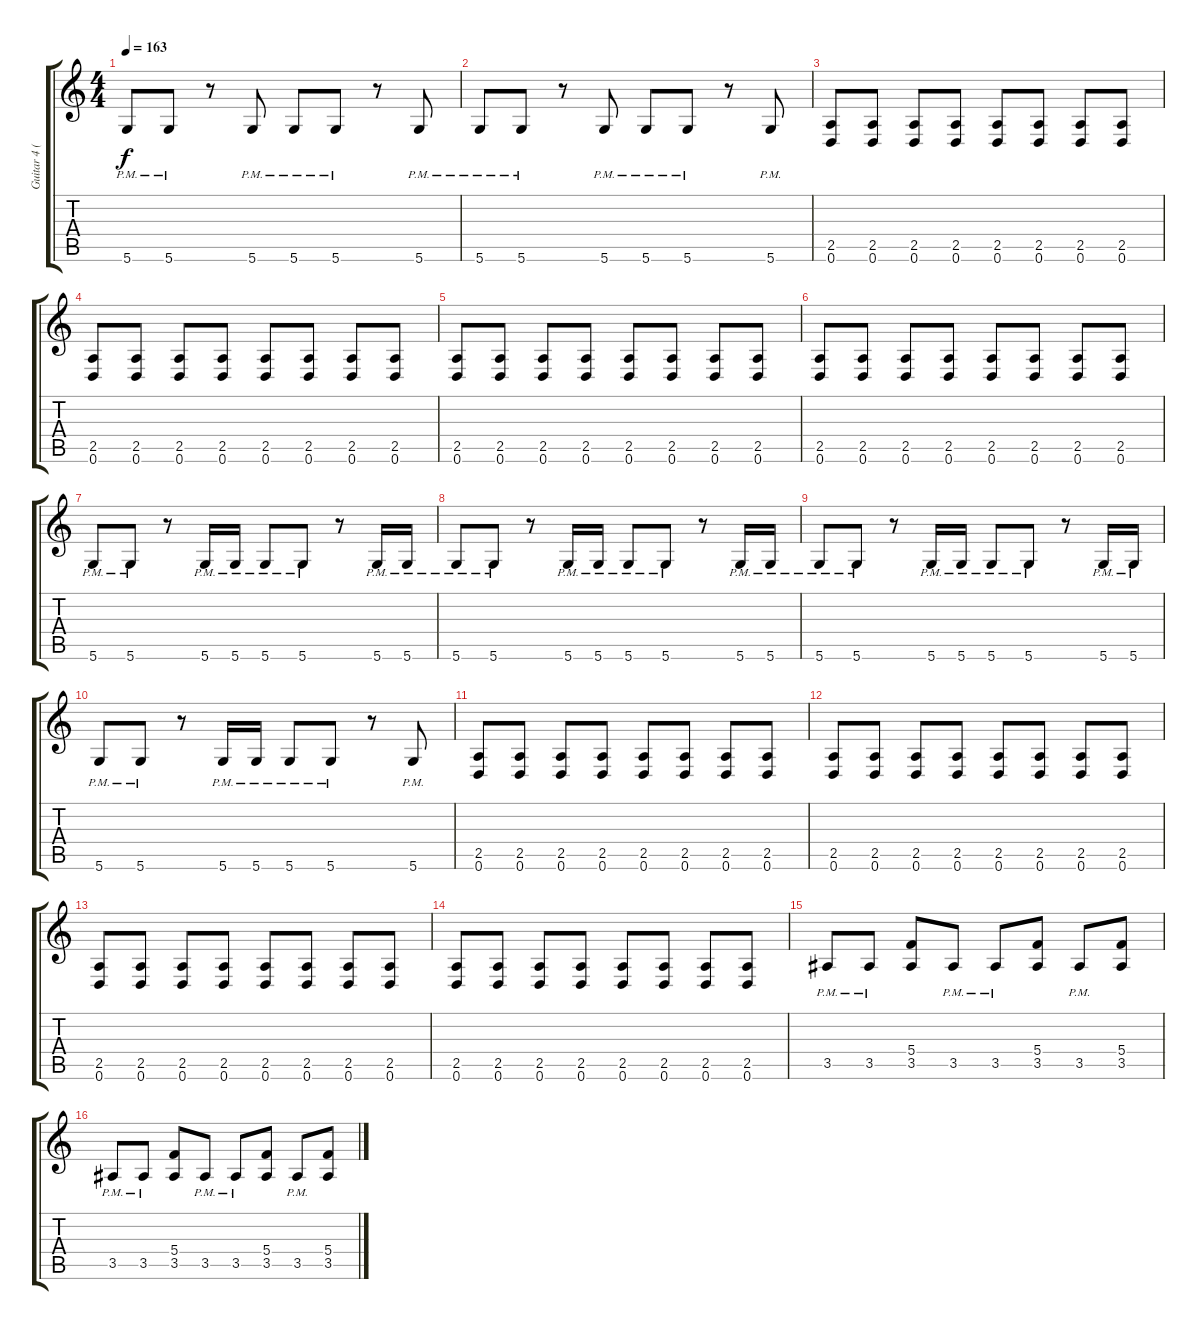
\track ("Guitar 4 (Dist)" "Guitar 4 (") {instrument distortionguitar}
\staff {score tabs}
\tuning (D4 A3 F3 C3 G2 D2) {hide}
\ts (4 4)
\tempo 163
\clef g2
\ks c
5.6{pm}.8{dy f} 5.6{pm}.8 r.8 5.6{pm}.8 5.6{pm}.8 5.6{pm}.8 r.8 5.6{pm}.8 |
5.6{pm}.8 5.6{pm}.8 r.8 5.6{pm}.8 5.6{pm}.8 5.6{pm}.8 r.8 5.6{pm}.8 |
(2.5 0.6).8 (2.5 0.6).8 (2.5 0.6).8 (2.5 0.6).8 (2.5 0.6).8 (2.5 0.6).8 (2.5 0.6).8 (2.5 0.6).8 |
(2.5 0.6).8 (2.5 0.6).8 (2.5 0.6).8 (2.5 0.6).8 (2.5 0.6).8 (2.5 0.6).8 (2.5 0.6).8 (2.5 0.6).8 |
(2.5 0.6).8 (2.5 0.6).8 (2.5 0.6).8 (2.5 0.6).8 (2.5 0.6).8 (2.5 0.6).8 (2.5 0.6).8 (2.5 0.6).8 |
(2.5 0.6).8 (2.5 0.6).8 (2.5 0.6).8 (2.5 0.6).8 (2.5 0.6).8 (2.5 0.6).8 (2.5 0.6).8 (2.5 0.6).8 |
5.6{pm}.8 5.6{pm}.8 r.8 5.6{pm}.16 5.6{pm}.16 5.6{pm}.8 5.6{pm}.8 r.8 5.6{pm}.16 5.6{pm}.16 |
5.6{pm}.8 5.6{pm}.8 r.8 5.6{pm}.16 5.6{pm}.16 5.6{pm}.8 5.6{pm}.8 r.8 5.6{pm}.16 5.6{pm}.16 |
5.6{pm}.8 5.6{pm}.8 r.8 5.6{pm}.16 5.6{pm}.16 5.6{pm}.8 5.6{pm}.8 r.8 5.6{pm}.16 5.6{pm}.16 |
5.6{pm}.8 5.6{pm}.8 r.8 5.6{pm}.16 5.6{pm}.16 5.6{pm}.8 5.6{pm}.8 r.8 5.6{pm}.8 |
(2.5 0.6).8 (2.5 0.6).8 (2.5 0.6).8 (2.5 0.6).8 (2.5 0.6).8 (2.5 0.6).8 (2.5 0.6).8 (2.5 0.6).8 |
(2.5 0.6).8 (2.5 0.6).8 (2.5 0.6).8 (2.5 0.6).8 (2.5 0.6).8 (2.5 0.6).8 (2.5 0.6).8 (2.5 0.6).8 |
(2.5 0.6).8 (2.5 0.6).8 (2.5 0.6).8 (2.5 0.6).8 (2.5 0.6).8 (2.5 0.6).8 (2.5 0.6).8 (2.5 0.6).8 |
(2.5 0.6).8 (2.5 0.6).8 (2.5 0.6).8 (2.5 0.6).8 (2.5 0.6).8 (2.5 0.6).8 (2.5 0.6).8 (2.5 0.6).8 |
3.5{pm}.8 3.5{pm}.8 (5.4 3.5).8 3.5{pm}.8 3.5{pm}.8 (5.4 3.5).8 3.5{pm}.8 (5.4 3.5).8 |
3.5{pm}.8 3.5{pm}.8 (5.4 3.5).8 3.5{pm}.8 3.5{pm}.8 (5.4 3.5).8 3.5{pm}.8 (5.4 3.5).8
